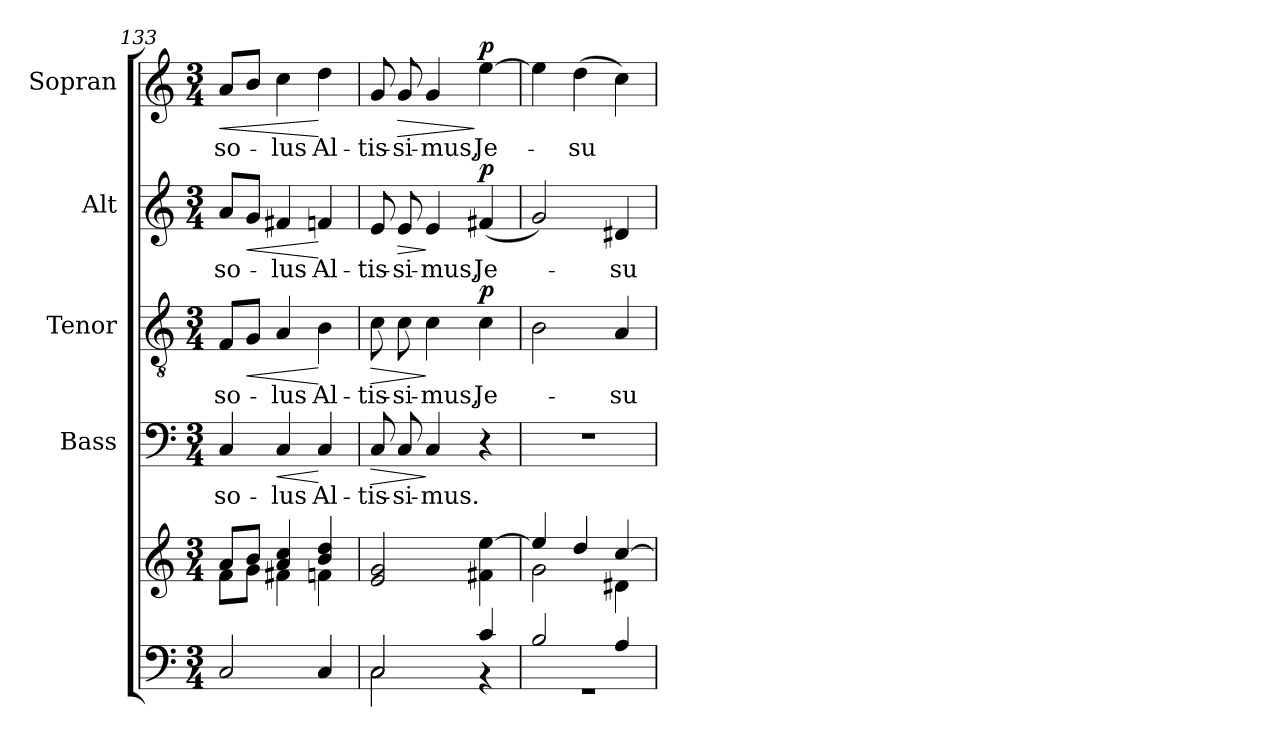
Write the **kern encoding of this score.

**kern	**kern	**kern	**text	**dynam	**kern	**text	**dynam	**kern	**text	**dynam	**kern	**text	**dynam
*part5	*part5	*part4	*part4	*part4	*part3	*part3	*part3	*part2	*part2	*part2	*part1	*part1	*part1
*staff6	*staff5	*staff4	*staff4	*staff4	*staff3	*staff3	*staff3	*staff2	*staff2	*staff2	*staff1	*staff1	*staff1
*	*	*I"Bass	*	*	*I"Tenor	*	*	*I"Alt	*	*	*I"Sopran	*	*
*	*	*I'B.	*	*	*I'T.	*	*	*I'A.	*	*	*I'S.	*	*
!!LO:PB:g=z
*clefF4	*clefG2	*clefF4	*	*	*clefGv2	*	*	*clefG2	*	*	*clefG2	*	*
*k[]	*k[]	*k[]	*	*	*k[]	*	*	*k[]	*	*	*k[]	*	*
*C:	*C:	*C:	*	*	*C:	*	*	*C:	*	*	*C:	*	*
*M3/4	*M3/4	*M3/4	*	*	*M3/4	*	*	*M3/4	*	*	*M3/4	*	*
=133	=133	=133	=133	=133	=133	=133	=133	=133	=133	=133	=133	=133	=133
*	*^	*	*	*	*	*	*	*	*	*	*	*	*
!	!	!	!	!LO:LY:b	!	!	!LO:LY:b	!	!	!LO:LY:b	!	!	!LO:LY:b	!LO:HP:b
2C/	8a/L	8f\L	4C/	so-	.	8F/L	so-	.	8a/L	so-	.	8a/L	so-	<
!	!	!	!	!	!	!	!	!LO:HP:b	!	!	!LO:HP:b	!	!	!
.	8b/J	8g\J	.	.	.	8G/J	.	<	8g/J	.	<	8b/J	.	.
!	!	!	!	!LO:LY:b	!LO:HP:b	!	!LO:LY:b	!	!	!LO:LY:b	!	!	!LO:LY:b	!
.	4a/ 4cc/	4f#X\	4C/	-lus	<	4A/	-lus	.	4f#X/	-lus	.	4cc\	-lus	.
!	!	!	!	!LO:LY:b	!	!	!LO:LY:b	!	!	!LO:LY:b	!	!	!LO:LY:b	!
4C/	4b/ 4dd/	4fn\	4C/	Al-	[	4B\	Al-	[	4fn/	Al-	[	4dd\	Al-	[
=134	=134	=134	=134	=134	=134	=134	=134	=134	=134	=134	=134	=134	=134	=134
*^	*	*	*	*	*	*	*	*	*	*	*	*	*	*
!	!	!	!	!	!LO:LY:b	!LO:HP:b	!	!LO:LY:b	!LO:HP:b	!	!LO:LY:b	!	!	!LO:LY:b	!
*	*	*v	*v	*	*	*	*	*	*	*	*	*	*	*	*
2C/	2C\	2e/ 2g/	8C/	-tis-	>	8c\	-tis-	>	8e/	-tis-	.	8g/	-tis-	.
!	!	!	!	!LO:LY:b	!	!	!LO:LY:b	!	!	!LO:LY:b	!LO:HP:b	!	!LO:LY:b	!LO:HP:b
.	.	.	8C/	-si-	.	8c\	-si-	.	8e/	-si-	>	8g/	-si-	>
!	!	!	!	!LO:LY:b	!	!	!LO:LY:b	!	!	!LO:LY:b	!	!	!LO:LY:b	!
.	.	.	4C/	-mus.	]	4c\	-mus,	]	4e/	-mus,	]	4g/	-mus,	.
!	!	!	!	!	!	!	!LO:LY:b	!LO:DY:a	!	!LO:LY:b	!LO:DY:a	!	!LO:LY:b	!LO:DY:n=1:a
4c/	4rBB	4f#X\ [4ee\	4r	.	.	4c\	Je-	p	(<4f#X/	Je-	p	[4ee\	Je-	] p
=135	=135	=135	=135	=135	=135	=135	=135	=135	=135	=135	=135	=135	=135	=135
!	!LO:N:vis=1	!	!	!	!	!	!	!	!	!	!	!	!	!
*	*	*^	*	*	*	*	*	*	*	*	*	*	*	*
2B/	2.rGG	4ee/]	2g\	2.r	.	.	2B\	.	.	2g/)	.	.	4ee\]	.	.
!	!	!	!	!	!	!	!	!	!	!	!	!	!	!LO:LY:b	!
.	.	4dd/	.	.	.	.	.	.	.	.	.	.	(>4dd\	-su	.
!	!	!	!	!	!	!	!	!LO:LY:b	!	!	!LO:LY:b	!	!	!	!
4A/	.	[>4cc/	4d#X\	.	.	.	4A/	-su	.	4d#X/	-su	.	4cc\)	.	.
*v	*v	*	*	*	*	*	*	*	*	*	*	*	*	*	*
*	*v	*v	*	*	*	*	*	*	*	*	*	*	*	*
=	=	=	=	=	=	=	=	=	=	=	=	=	=
*-	*-	*-	*-	*-	*-	*-	*-	*-	*-	*-	*-	*-	*-
